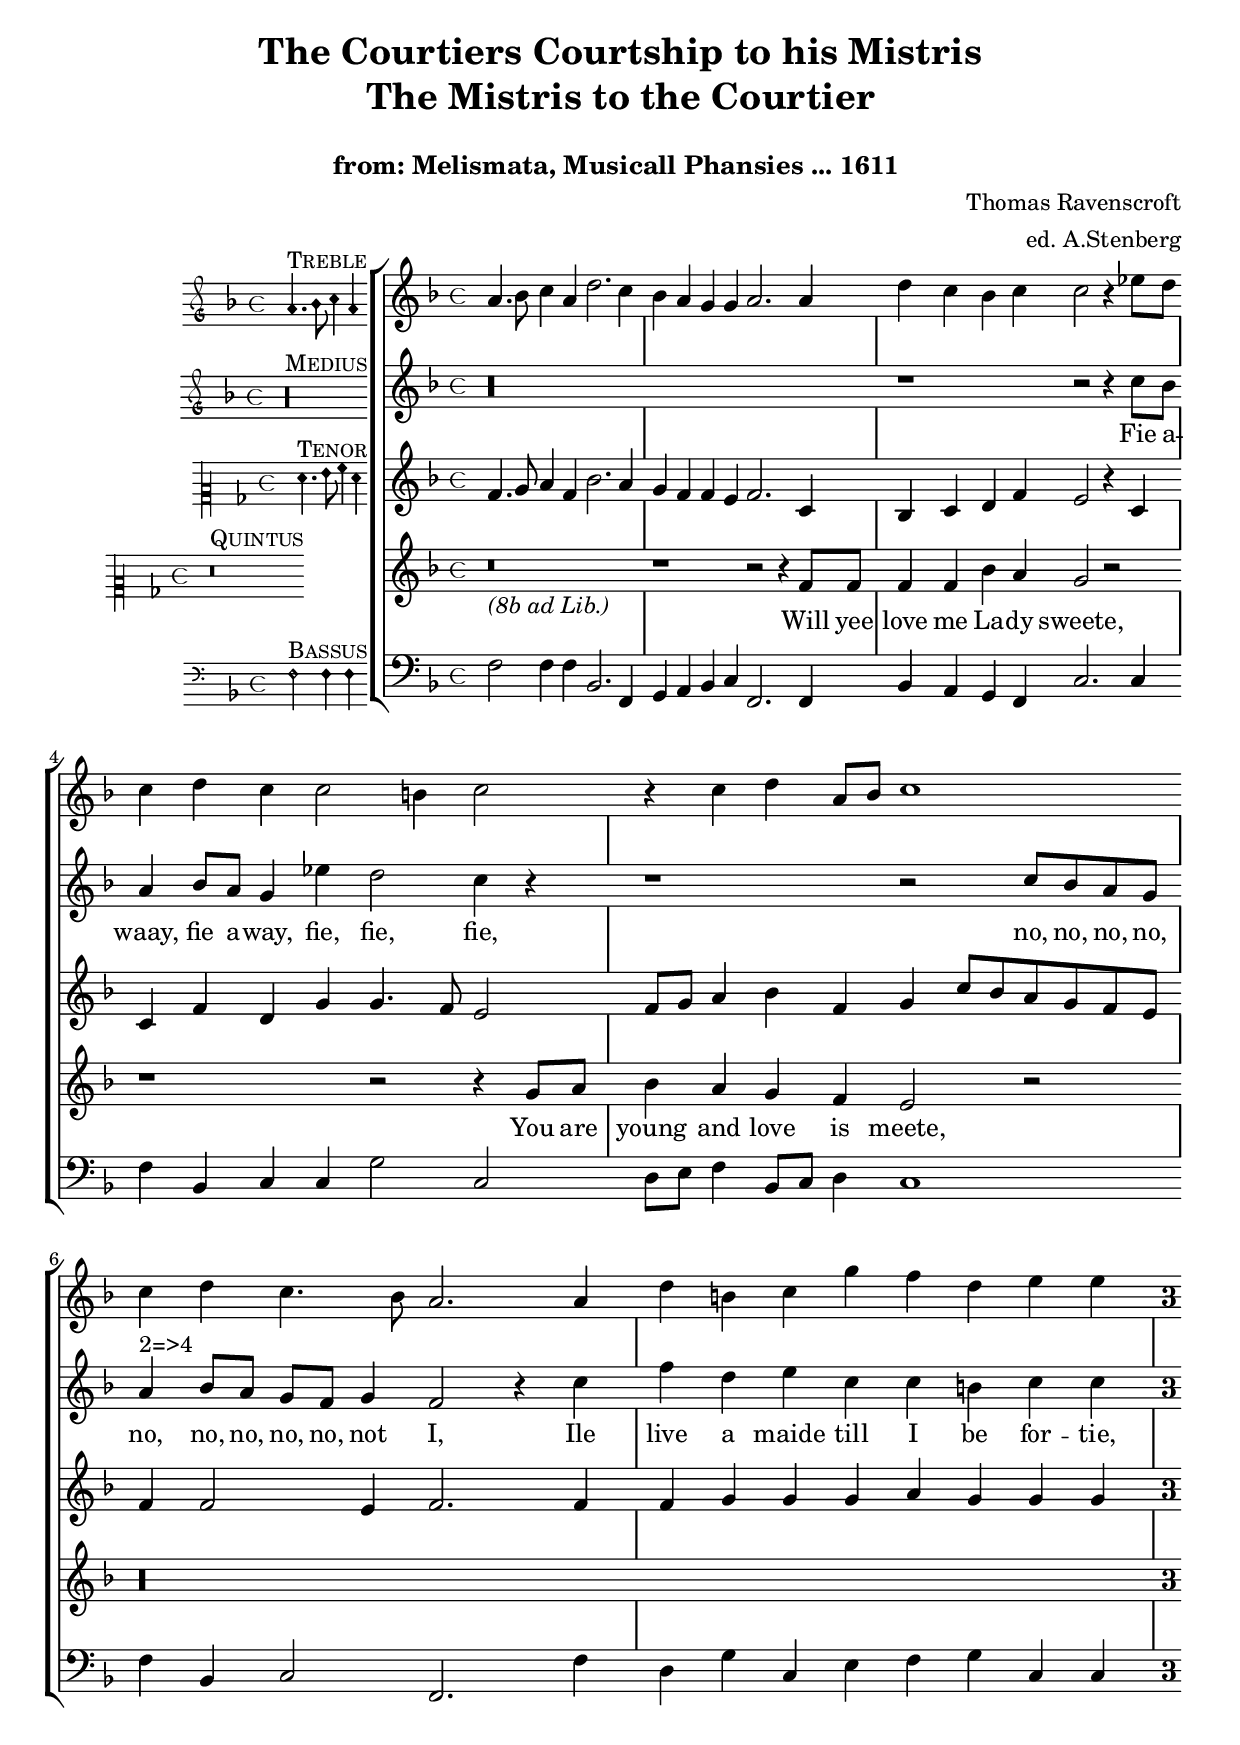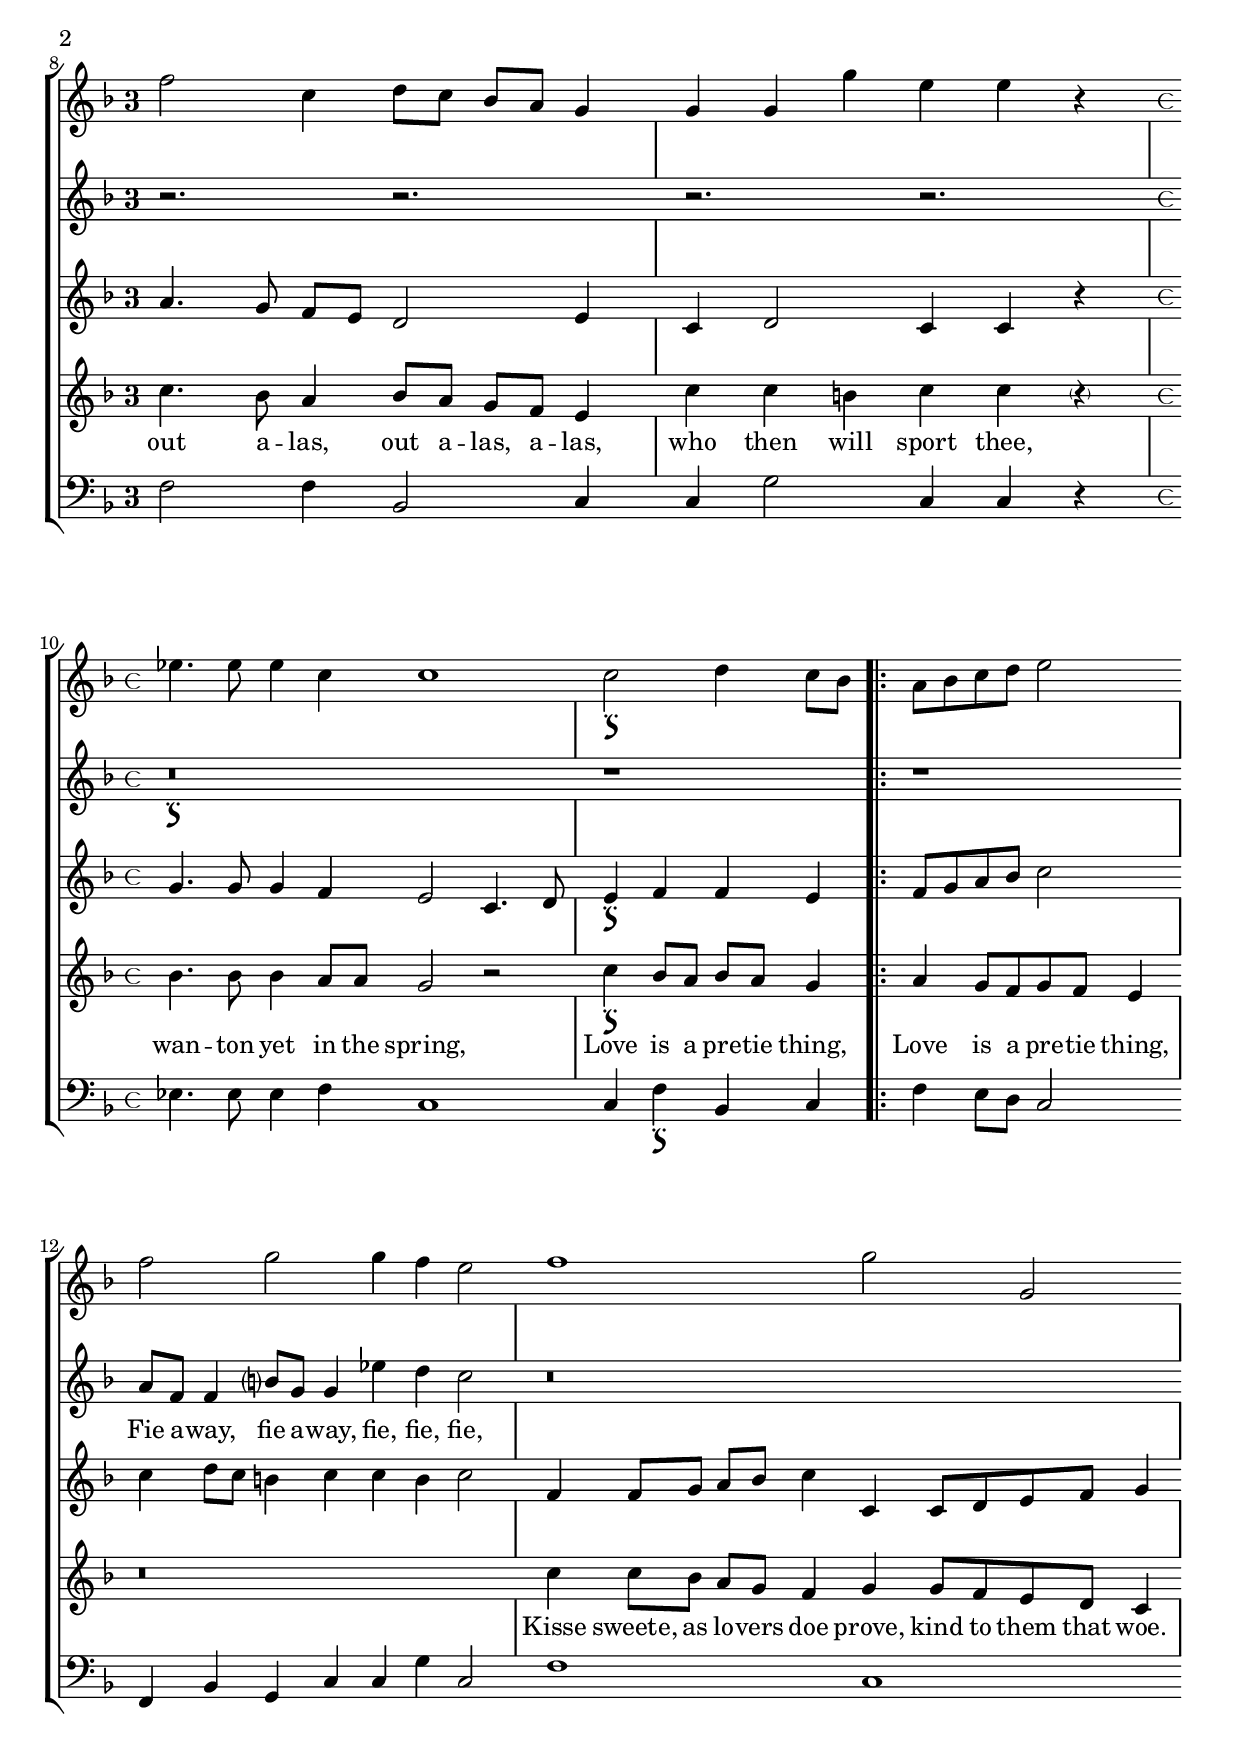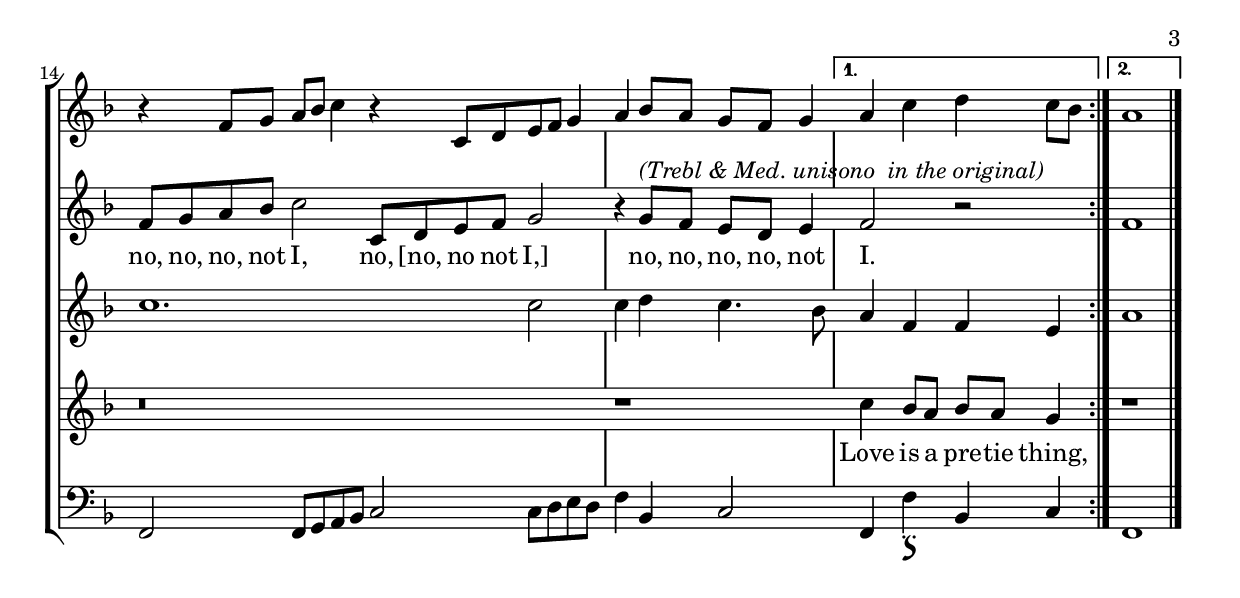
\version "2.17.97"
\include "deutsch.ly"
\header {
	title = \markup { \center-column { "The Courtiers Courtship to his Mistris" "The Mistris to the Courtier" \combine \null \vspace #0.5 }}
	subtitle = "from: Melismata, Musicall Phansies ... 1611 "
	composer = "Thomas Ravenscroft"
	arranger = "ed. A.Stenberg"
}
global = {
  \set Score.skipBars = ##t
  \key f \major
  \override Staff.TimeSignature.style = #'mensural
  \time 4/4
  \set Score.measureLength = #(ly:make-moment 4/2)
      \set Score.tempoHideNote = ##t
  \tempo 2 = 80
  %make the staff lines invisible on staves
  \override Staff.BarLine.transparent = ##t
  \skip 1*14 % the actual music
  \override Staff.TimeSignature.style = #'single-digit
  \time 3/2
  \set Score.measureLength = #(ly:make-moment 3/2)
%  \tempo 2 . = 80
  \skip 2*6
  \override Staff.TimeSignature.style = #'mensural
  \time 4/4
  \set Score.measureLength = #(ly:make-moment 4/2)
%  \tempo 2 = 80
  % let finis bar go through all staves
  \skip 1*3
  \override Staff.BarLine.transparent = ##f
  \skip 1
  \override Staff.BarLine.transparent =##t
  \skip 1*6
  \set Score.measureLength = #(ly:make-moment 2/2)
  \skip 1*2
  % finis bar
  \override Staff.BarLine.transparent =##f
  \skip 1
  \bar "|."
}

discantusNotes = {
  \relative c'' {
    \clef treble
    a4. b8 c4 a4 d2. c4
    b4 a g g a2. a4
    d4 c b c c2 r4 es8 d 
    c4 d4 c4 c2 h4 c2
    r4 c4 d a8 b8 c1 
    c4 d4 c4. b8 a2. a4
    d4 h4 c4 g' f4 d4 e4 e4
    f2 c4 d8 c b a g4
    g4 g g' e e r4
    
    es4. es8 es4 c4 c1 
    c2_\signumcongruentiae d4 c8 b \repeat volta2 {a b c d e2
    f2 g g4 f e2 
    f1 g2 g,
    r4 f8 g a b c4 r4 c,8 d e f g4 
    a4 b8 a g f g4  } 
    \alternative {
    	    { a4 c4 d4 c8 b }
    	    { a1 }
    }
  }
}

discantusLyrics = \lyricmode {
}

altusNotes = {
  \relative c'' {
    \clef treble
    r\longa
    r1 r2 r4 c8 b8 
    a4 b8 a8 g4 es'4 d2 c4 r4
    r1 r2 c8 b a g 
    a4^"2=>4" b8 a g f g4 f2 r4
    c'4 f d e c c h c c
    r2. r2.
    r2. r2.
    r\breve_\signumcongruentiae
    r1 \repeat volta 2 { r1
    a8 f f4 h?8 g g4 es'4 d c2
    r\breve 
    f,8 g a b c2  c,8 d e f g2 
    r4 g8^\markup \italic "(Trebl & Med. unisono  in the original)" f8 e d e4 % in original r4 b8 a g f g4 
    }
    \alternative {
    	    {f2 r2 %in original a2 r2 
    	    }
    	    {f1 % in original a1
    	    }
    }
  }
}

altusLyrics = \lyricmode {
  Fie a -- waay, fie a -- way, fie, fie, fie, 
  no, no, no, no, no, no, no, no, no, not I,
  Ile live a maide till I be for -- tie, 
  Fie a -- way, fie a -- way, fie, fie, fie,
  no, no, no, not I,
  no,  "[no," no not "I,]" 
  no, no, no, no, not I.
  
}

tenorNotes = {
  \relative c' {
    \clef "treble"

    f4. g8 a4 f b2. a4
    g4 f f e f2. c4 
    b4 c d f e2 r4 c4
    c4 f d g g4. f8 e2 
    f8 g8 a4 b f g c8 b a g 
    f e f4 f2 e4 f2. f4
    f4 g g g a g g g 
    
    a4. g8 f e d2 e4
    c4 d2 c4 c r4 
    
    g'4. g8 g4 f4 e2 c4. d8
    e4_\signumcongruentiae  f4 f e4 \repeat volta 2 { f8 g a b c2 
    c4 d8 c h4 c c h c2 
    f,4 f8 g a b c4 c,4 c8 d e f g4
    c1. c2 
    c4 d4 c4. b8 }
    \alternative {
    	    { a4 f f e }
    	    { a1 }
    }
      }
}

tenorLyrics = \lyricmode {
}

quintoNotes = {
  \relative c'  {
    \clef "treble"
    \transposition c 
    r\breve_\markup \italic "(8b ad Lib.)"
    r1 r2 r4 f8 f8 
    f4 f b a g2 r2 
    r1 r2 r4 g8 a8 
    b4 a g f e2 r2
    r\longa 

    c'4. b8 a4 b8 a g f e4 
    c' c h c4 c \parenthesize r4
    b4. b8 b4 a8 a g2 r2
    c4_\signumcongruentiae b8 a b a g4 \repeat volta 2 { a4 g8 f g f e4
    r\breve 
    c'4 c8 b a g f4 g4 g8 f e d c4
    r\breve  
    r1 }
    \alternative {
    { c'4 b8 a b8 a  g4 }
    { r1 }
  }
    
  }
}

quintoLyrics = \lyricmode {
 Will yee love me La -- dy sweete, 
 You are young and love is meete,
 out a -- las, out a -- las, a -- las, 
 who then will sport thee, 
 wan -- ton yet in the spring,
 Love is a pre -- tie thing,
 Love is a pre -- tie thing,
 Kisse sweete, as lo -- vers doe prove,
 kind to them that woe.
 Love is a pre -- tie thing,
 
}

bassusNotes = {
  \relative c {
    \clef bass
    f2 f4 f b,2. f4
    g4 a b c f,2. f4
    b4 a g f c'2. c4
    f b, c c g'2 c,2 
    d8 e8 f4 b,8 c8 d4 c1
    f4 b,4 c2 f,2. f'4
    d4 g c, e f g c,4 c
    
    f2 f4 b,2  c4 
    c4 g'2 c,4 c r 
    
    es4. es8 es4 f4 c1
    c4 f4_\signumcongruentiae b,4 c \repeat volta2 { f4 e8 d c2 
    f,4 b4 g4 c c 
    g' c,2 f1 c1 f,2 f8 g a b c2 c8 d e d f4 b, c2 }
    \alternative {
    	    {  f,4 f'_\signumcongruentiae b, c
    	    }
    	    {f,1}
    }
    
  }
}

bassusLyrics = \lyricmode {
  }

incipitDiscantus = \markup {
  \score {
    {
      \set Staff.instrumentName = #" "
      \override NoteHead.style = #'neomensural
      \override Rest.style = #'neomensural
      \override Staff.TimeSignature.style = #'mensural
      \cadenzaOn
      \clef "petrucci-g"
      \key f \major
      \time 4/4
      a'4.^\markup \smallCaps "Treble" b'8  c''4 a'4   %two bars

    }
    \layout {
      \context {
        \Voice
        \remove "Ligature_bracket_engraver"
        \consists "Mensural_ligature_engraver"
      }
      line-width = 4.5\cm
    }
  }
}

incipitAltus = \markup {
  \score {
    {
     \set Staff.instrumentName = #" "
      \override NoteHead.style = #'neomensural
      \override Rest.style = #'neomensural
      \override Staff.TimeSignature.style = #'mensural
      \cadenzaOn
      \clef "petrucci-g"
      \key f \major
      \time 4/4
      r\longa^\markup \smallCaps"Medius"        % one bar
         % two bars

    }
    \layout {
      \context {
        \Voice
        \remove "Ligature_bracket_engraver"
        \consists "Mensural_ligature_engraver"
      }
      line-width = 4.5\cm
    }
  }
}

incipitTenor = \markup {
  \score {
    {
      \set Staff.instrumentName = #" "
      \override NoteHead.style = #'neomensural
      \override Rest.style = #'neomensural
      \override Staff.TimeSignature.style = #'mensural
      \cadenzaOn
      \clef "petrucci-c2"
      \key f \major
      \time 4/4
      f'4.^\markup \smallCaps"Tenor" g'8 a'4 f'4
    }
    \layout {
      \context {
        \Voice
        \remove "Ligature_bracket_engraver"
        \consists "Mensural_ligature_engraver"
      }
      line-width = 4.5\cm
    }
  }
}
incipitQuinto = \markup {
  \score {
    {
      \set Staff.instrumentName = #""
      \override NoteHead.style = #'neomensural
      \override Rest.style = #'neomensural
      \override Staff.TimeSignature.style = #'mensural
      \cadenzaOn
      \clef "petrucci-c2"
      \key f \major
      \time 4/4

      r\breve ^\markup \smallCaps"Quintus"
      
    }
    \layout {
      \context {
        \Voice
        \remove "Ligature_bracket_engraver"
        \consists "Mensural_ligature_engraver"
      }
      line-width = 4.5\cm
    }
  }
}

incipitBassus = \markup {
  \score {
    {
      \set Staff.instrumentName = #" "
      \override NoteHead.style = #'neomensural
      \override Rest.style = #'neomensural
      \override Staff.TimeSignature.style = #'mensural
      \cadenzaOn
      \clef "mensural-f"
      \key f \major
      \time 4/4
      % incipit
      f2^\markup \smallCaps"Bassus" f4 f 
    }
    \layout {
      \context {
        \Voice
        \remove "Ligature_bracket_engraver"
        \consists "Mensural_ligature_engraver"
      }
      line-width = 4.5\cm
    }
  }
}

%StaffGroup is used instead of ChoirStaff to get bar lines between systems
\score {
  <<
    \new StaffGroup = choirStaff <<
      \new Voice = "discantusNotes" <<
        \global
        \set Staff.instrumentName = \incipitDiscantus
        \discantusNotes
      >>
%      \new Lyrics = "discantusLyrics" \lyricsto discantusNotes { \discantusLyrics }

      \new Voice = "altusNotes" <<
        \global
        \set Staff.instrumentName = \incipitAltus
        \altusNotes
      >>
      \new Lyrics = "altusLyrics" \lyricsto altusNotes { \altusLyrics }

      \new Voice = "tenorNotes" <<
        \global
        \set Staff.instrumentName = \incipitTenor
        \tenorNotes
      >>
%      \new Lyrics = "tenorLyrics" \lyricsto tenorNotes { \tenorLyrics }

      \new Voice = "quintoNotes" <<
        \global
        \set Staff.instrumentName = \incipitQuinto
        \quintoNotes
      >>
      \new Lyrics = "quintoLyrics" \lyricsto quintoNotes { \quintoLyrics }

      \new Voice = "bassusNotes" <<
        \global
        \set Staff.instrumentName = \incipitBassus
        \bassusNotes
      >>
    >>
%    \new Lyrics = "bassusLyrics" \lyricsto bassusNotes { \bassusLyrics }
    %Keep the bass lyrics outside of the staff group to avoid bar lines
    %between the lyrics.
  >>
  
  \layout {
    \context {
      \Score
      % no bars in staves
      \override BarLine.transparent = ##t
    }
    % the next three instructions keep the lyrics between the bar lines
    \context {
      \Lyrics
      \consists "Bar_engraver"
      \override BarLine.transparent = ##t
    }
    \context {
      \StaffGroup
      \consists "Separating_line_group_engraver"
    }
    \context {
      \Voice
      % no slurs
      \override Slur.transparent = ##t      
      % Comment in the below "\remove" command to allow line
      % breaking also at those barlines where a note overlaps
      % into the next bar.  The command is commented out in this
      % short example score, but especially for large scores, you
      % will typically yield better line breaking and thus improve
      % overall spacing if you comment in the following command.
      %\remove "Forbid_line_break_engraver"
    }
    indent = 5.5\cm
  }
}
%% For midi
\score {
	\unfoldRepeats
  <<
  \new StaffGroup = choirStaf  <<
  \new Voice = "discantusNotes" \with {} <<
        \global
        \set Staff.instrumentName = \incipitDiscantus
        \set Staff.midiInstrument = "flute"
        \discantusNotes
      >>
      \new Voice = "altusNotes" \with { }<<
        \global
        \set Staff.instrumentName = \incipitAltus
        \set Staff.midiInstrument ="choir aahs"
        \altusNotes
      >>
      \new Voice = "tenorNotes" \with {}<<
        \global
        \set Staff.instrumentName = \incipitTenor
        \set Staff.midiInstrument = "violin" 
        \tenorNotes
      >>
      \new Voice = "quintoNotes" \with {} <<
        \global
        \set Staff.instrumentName = \incipitQuinto
        \set Staff.midiInstrument ="choir aahs"
        \quintoNotes
      >>
      \new Voice = "bassusNotes" <<
        \global
        \set Staff.instrumentName = \incipitBassus
        \set Staff.midiInstrument = "cello"
        \bassusNotes
      >>
    >>
  >>
  
\midi {
%	\context {
%      \Score
%      tempoWholesPerMinute = #(ly:make-moment 72/2)
%    }
}
}


%{
convert-ly.py (GNU LilyPond) 2.18.0  convert-ly.py: Processing `'...
Applying conversion: 2.15.7, 2.15.9, 2.15.10, 2.15.16, 2.15.17,
2.15.18, 2.15.19, 2.15.20, 2.15.25, 2.15.32, 2.15.39, 2.15.40,
2.15.42, 2.15.43, 2.16.0, 2.17.0, 2.17.4, 2.17.5, 2.17.6, 2.17.11,
2.17.14, 2.17.15, 2.17.18, 2.17.19, 2.17.20, 2.17.25, 2.17.27,
2.17.29, 2.17.97
%}
